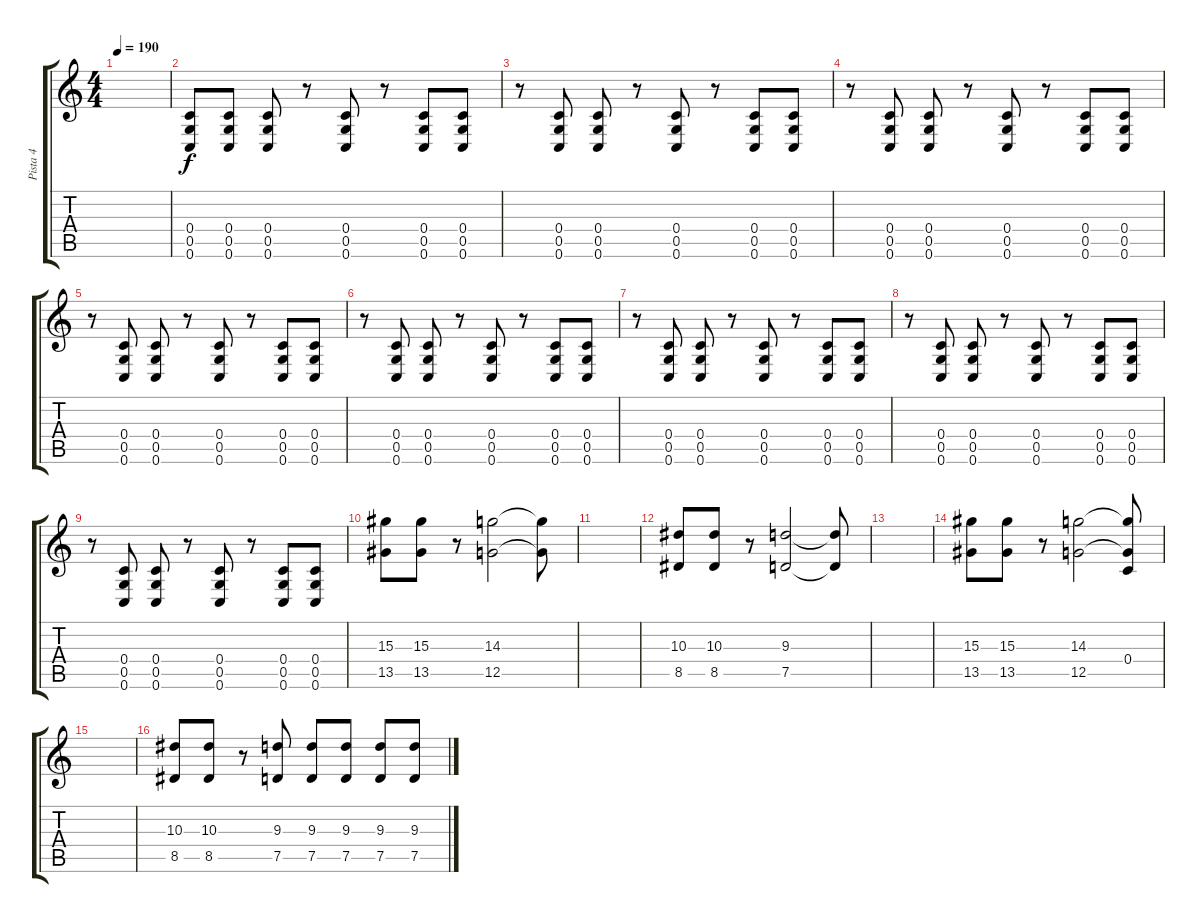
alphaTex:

\track ("Pista 4" "Pista 4") {instrument distortionguitar}
\staff {score tabs}
\tuning (D4 A3 F3 C3 G2 C2) {hide}
\ts (4 4)
\tempo 190
\clef g2
\ks c
|
(0.4 0.5 0.6).8 (0.4 0.5 0.6).8 (0.4 0.5 0.6).8 r.8 (0.4 0.5 0.6).8 r.8 (0.4 0.5 0.6).8 (0.4 0.5 0.6).8 |
r.8 (0.4 0.5 0.6).8 (0.4 0.5 0.6).8 r.8 (0.4 0.5 0.6).8 r.8 (0.4 0.5 0.6).8 (0.4 0.5 0.6).8 |
r.8 (0.4 0.5 0.6).8 (0.4 0.5 0.6).8 r.8 (0.4 0.5 0.6).8 r.8 (0.4 0.5 0.6).8 (0.4 0.5 0.6).8 |
r.8 (0.4 0.5 0.6).8 (0.4 0.5 0.6).8 r.8 (0.4 0.5 0.6).8 r.8 (0.4 0.5 0.6).8 (0.4 0.5 0.6).8 |
r.8 (0.4 0.5 0.6).8 (0.4 0.5 0.6).8 r.8 (0.4 0.5 0.6).8 r.8 (0.4 0.5 0.6).8 (0.4 0.5 0.6).8 |
r.8 (0.4 0.5 0.6).8 (0.4 0.5 0.6).8 r.8 (0.4 0.5 0.6).8 r.8 (0.4 0.5 0.6).8 (0.4 0.5 0.6).8 |
r.8 (0.4 0.5 0.6).8 (0.4 0.5 0.6).8 r.8 (0.4 0.5 0.6).8 r.8 (0.4 0.5 0.6).8 (0.4 0.5 0.6).8 |
r.8 (0.4 0.5 0.6).8 (0.4 0.5 0.6).8 r.8 (0.4 0.5 0.6).8 r.8 (0.4 0.5 0.6).8 (0.4 0.5 0.6).8 |
(15.3 13.5).8 (15.3 13.5).8 r.8 (14.3 12.5).2 (14.3{t} 12.5{t}).8 |
|
(10.3 8.5).8 (10.3 8.5).8 r.8 (9.3 7.5).2 (9.3{t} 7.5{t}).8 |
|
(15.3 13.5).8 (15.3 13.5).8 r.8 (14.3 12.5).2 (14.3{t} 0.4 12.5{t}).8 |
|
(10.3 8.5).8 (10.3 8.5).8 r.8 (9.3 7.5).8 (9.3 7.5).8 (9.3 7.5).8 (9.3 7.5).8 (9.3 7.5).8
